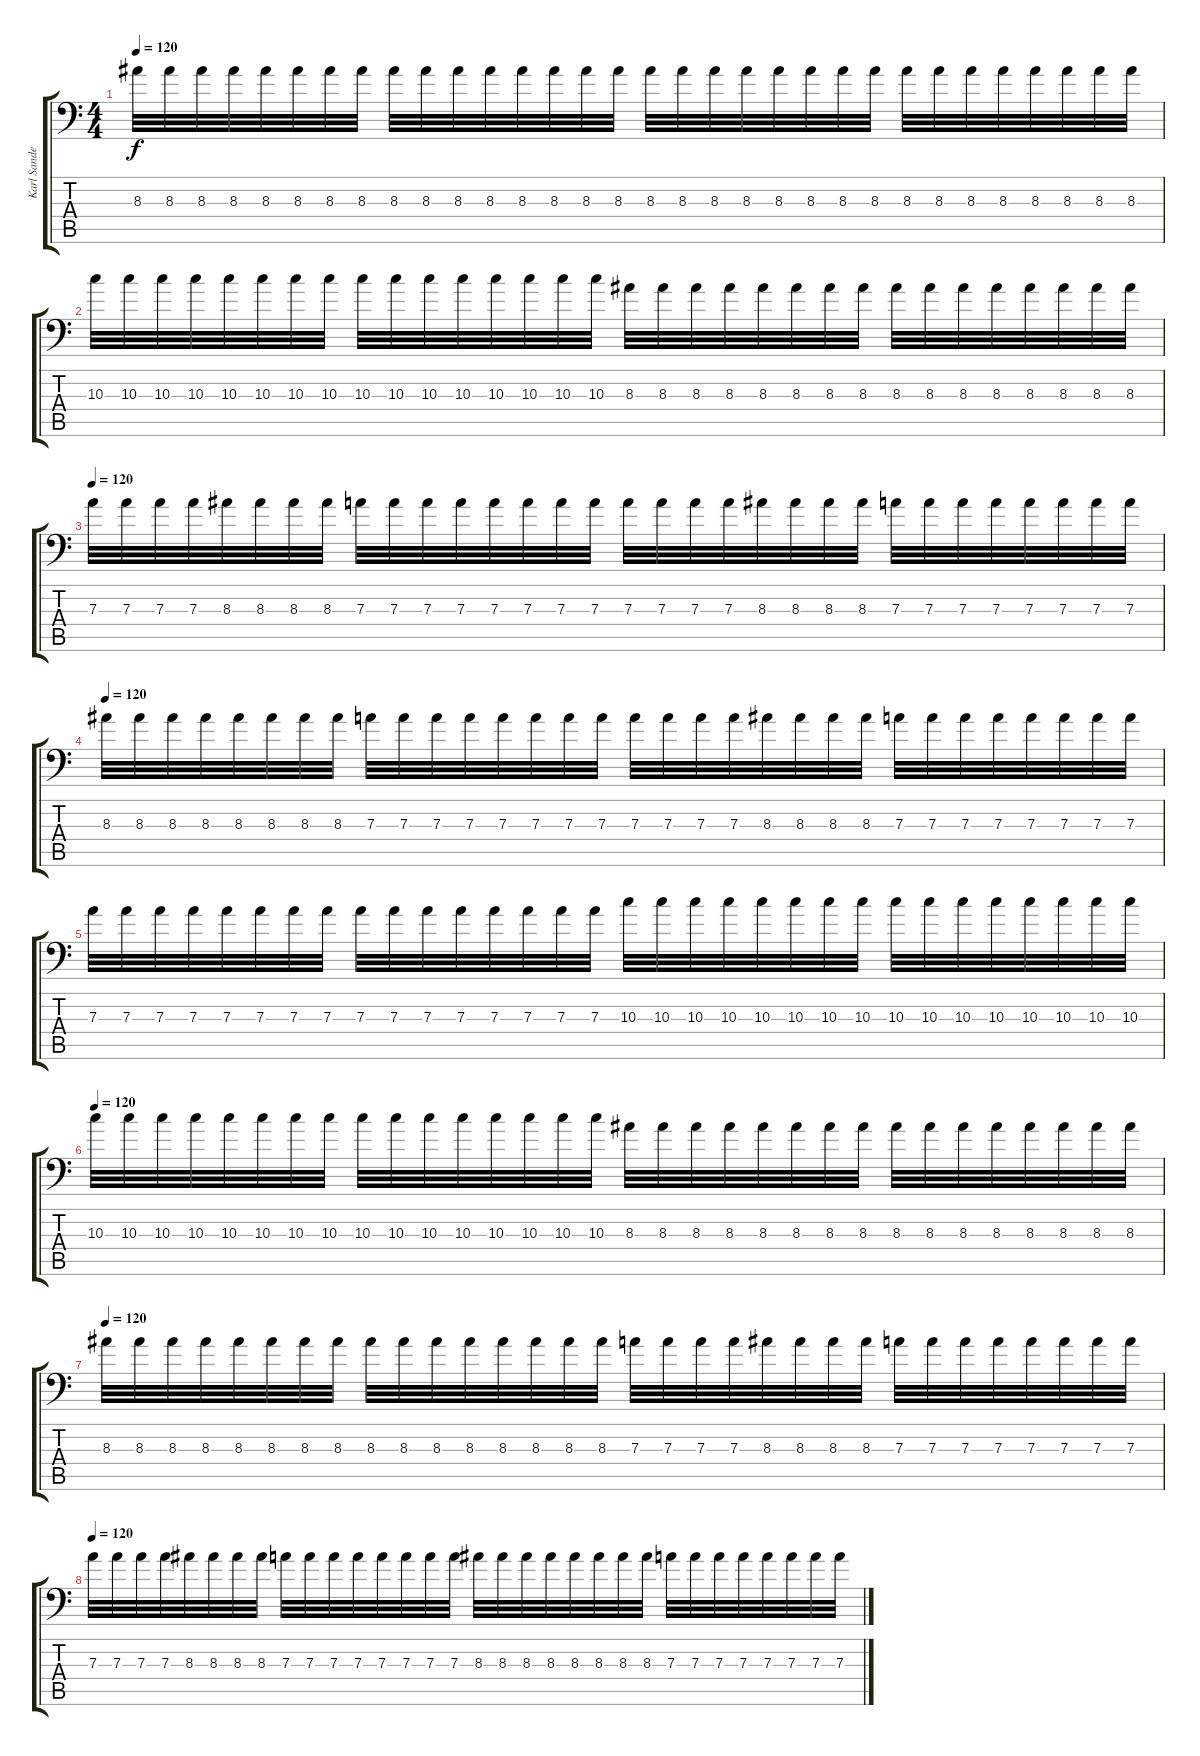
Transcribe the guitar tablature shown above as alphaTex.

\track ("Karl Sanders" "Karl Sande") {instrument distortionguitar}
\staff {score tabs}
\tuning (B3 Gb3 D3 A2 E2 A1) {hide}
\ts (4 4)
\tempo 120
\clef f4
\ks c
8.3.32{dy f} 8.3.32 8.3.32 8.3.32 8.3.32 8.3.32 8.3.32 8.3.32 8.3.32 8.3.32 8.3.32 8.3.32 8.3.32 8.3.32 8.3.32 8.3.32 8.3.32 8.3.32 8.3.32 8.3.32 8.3.32 8.3.32 8.3.32 8.3.32 8.3.32 8.3.32 8.3.32 8.3.32 8.3.32 8.3.32 8.3.32 8.3.32 |
10.3.32 10.3.32 10.3.32 10.3.32 10.3.32 10.3.32 10.3.32 10.3.32 10.3.32 10.3.32 10.3.32 10.3.32 10.3.32 10.3.32 10.3.32 10.3.32 8.3.32 8.3.32 8.3.32 8.3.32 8.3.32 8.3.32 8.3.32 8.3.32 8.3.32 8.3.32 8.3.32 8.3.32 8.3.32 8.3.32 8.3.32 8.3.32 |
\tempo 120
7.3.32 7.3.32 7.3.32 7.3.32 8.3.32 8.3.32 8.3.32 8.3.32 7.3.32 7.3.32 7.3.32 7.3.32 7.3.32 7.3.32 7.3.32 7.3.32 7.3.32 7.3.32 7.3.32 7.3.32 8.3.32 8.3.32 8.3.32 8.3.32 7.3.32 7.3.32 7.3.32 7.3.32 7.3.32 7.3.32 7.3.32 7.3.32 |
\tempo 120
8.3.32 8.3.32 8.3.32 8.3.32 8.3.32 8.3.32 8.3.32 8.3.32 7.3.32 7.3.32 7.3.32 7.3.32 7.3.32 7.3.32 7.3.32 7.3.32 7.3.32 7.3.32 7.3.32 7.3.32 8.3.32 8.3.32 8.3.32 8.3.32 7.3.32 7.3.32 7.3.32 7.3.32 7.3.32 7.3.32 7.3.32 7.3.32 |
7.3.32 7.3.32 7.3.32 7.3.32 7.3.32 7.3.32 7.3.32 7.3.32 7.3.32 7.3.32 7.3.32 7.3.32 7.3.32 7.3.32 7.3.32 7.3.32 10.3.32 10.3.32 10.3.32 10.3.32 10.3.32 10.3.32 10.3.32 10.3.32 10.3.32 10.3.32 10.3.32 10.3.32 10.3.32 10.3.32 10.3.32 10.3.32 |
\tempo 120
10.3.32 10.3.32 10.3.32 10.3.32 10.3.32 10.3.32 10.3.32 10.3.32 10.3.32 10.3.32 10.3.32 10.3.32 10.3.32 10.3.32 10.3.32 10.3.32 8.3.32 8.3.32 8.3.32 8.3.32 8.3.32 8.3.32 8.3.32 8.3.32 8.3.32 8.3.32 8.3.32 8.3.32 8.3.32 8.3.32 8.3.32 8.3.32 |
\tempo 120
8.3.32 8.3.32 8.3.32 8.3.32 8.3.32 8.3.32 8.3.32 8.3.32 8.3.32 8.3.32 8.3.32 8.3.32 8.3.32 8.3.32 8.3.32 8.3.32 7.3.32 7.3.32 7.3.32 7.3.32 8.3.32 8.3.32 8.3.32 8.3.32 7.3.32 7.3.32 7.3.32 7.3.32 7.3.32 7.3.32 7.3.32 7.3.32 |
\tempo 120
7.3.32 7.3.32 7.3.32 7.3.32 8.3.32 8.3.32 8.3.32 8.3.32 7.3.32 7.3.32 7.3.32 7.3.32 7.3.32 7.3.32 7.3.32 7.3.32 8.3.32 8.3.32 8.3.32 8.3.32 8.3.32 8.3.32 8.3.32 8.3.32 7.3.32 7.3.32 7.3.32 7.3.32 7.3.32 7.3.32 7.3.32 7.3.32
